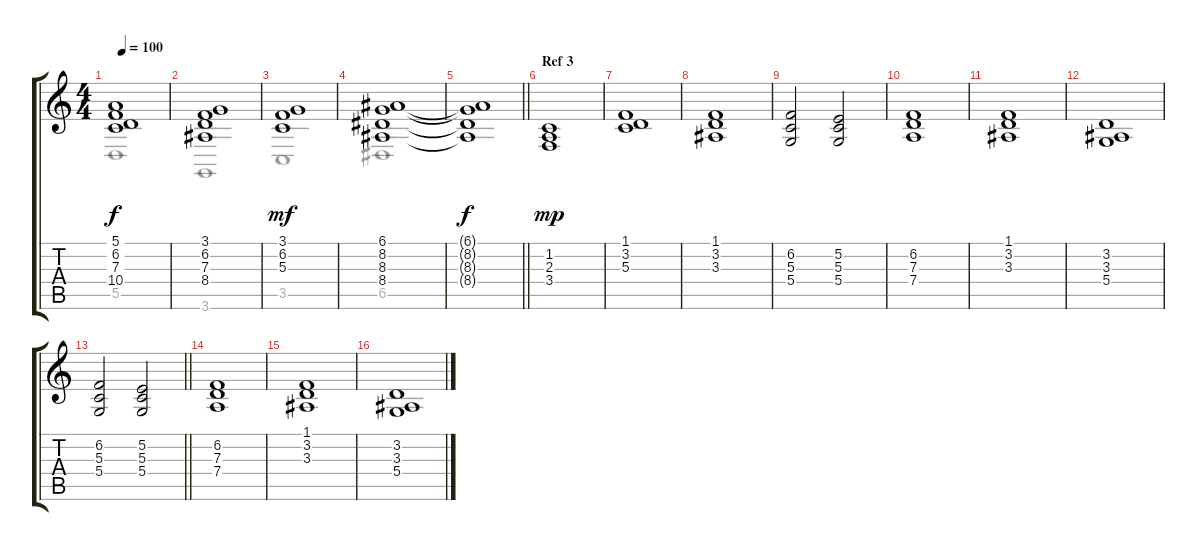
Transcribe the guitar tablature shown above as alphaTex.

\track "" {instrument pad2warm}
\staff {score tabs}
\tuning (E4 B3 G3 D3 A2 E2) {hide}
\voice
\ts (4 4)
\tempo 100
\clef g2
\ks c
(5.1 6.2 7.3 10.4).1{dy f} |
(3.1 6.2 7.3 8.4).1 |
(3.1 6.2 5.3).1{dy mf} |
(6.1 8.2 8.3 8.4).1 |
\barLineRight lightlight
(6.1{t} 8.2{t} 8.3{t} 8.4{t}).1{dy f} |
\section ("" "Ref 3")
(1.2 2.3 3.4).1{dy mp} |
(1.1 3.2 5.3).1 |
(1.1 3.2 3.3).1 |
(6.2 5.3 5.4).2 (5.2 5.3 5.4).2 |
(6.2 7.3 7.4).1 |
(1.1 3.2 3.3).1 |
(3.2 3.3 5.4).1 |
\barLineRight lightlight
(6.2 5.3 5.4).2 (5.2 5.3 5.4).2 |
(6.2 7.3 7.4).1 |
(1.1 3.2 3.3).1 |
(3.2 3.3 5.4).1
\voice
\clef g2
\ottava regular
\simile none
\ks c
5.5.1{dy f} |
3.6.1 |
3.5.1 |
6.5.1 |
\barLineRight lightlight
|
|
|
|
|
|
|
|
\barLineRight lightlight
|
|
|
